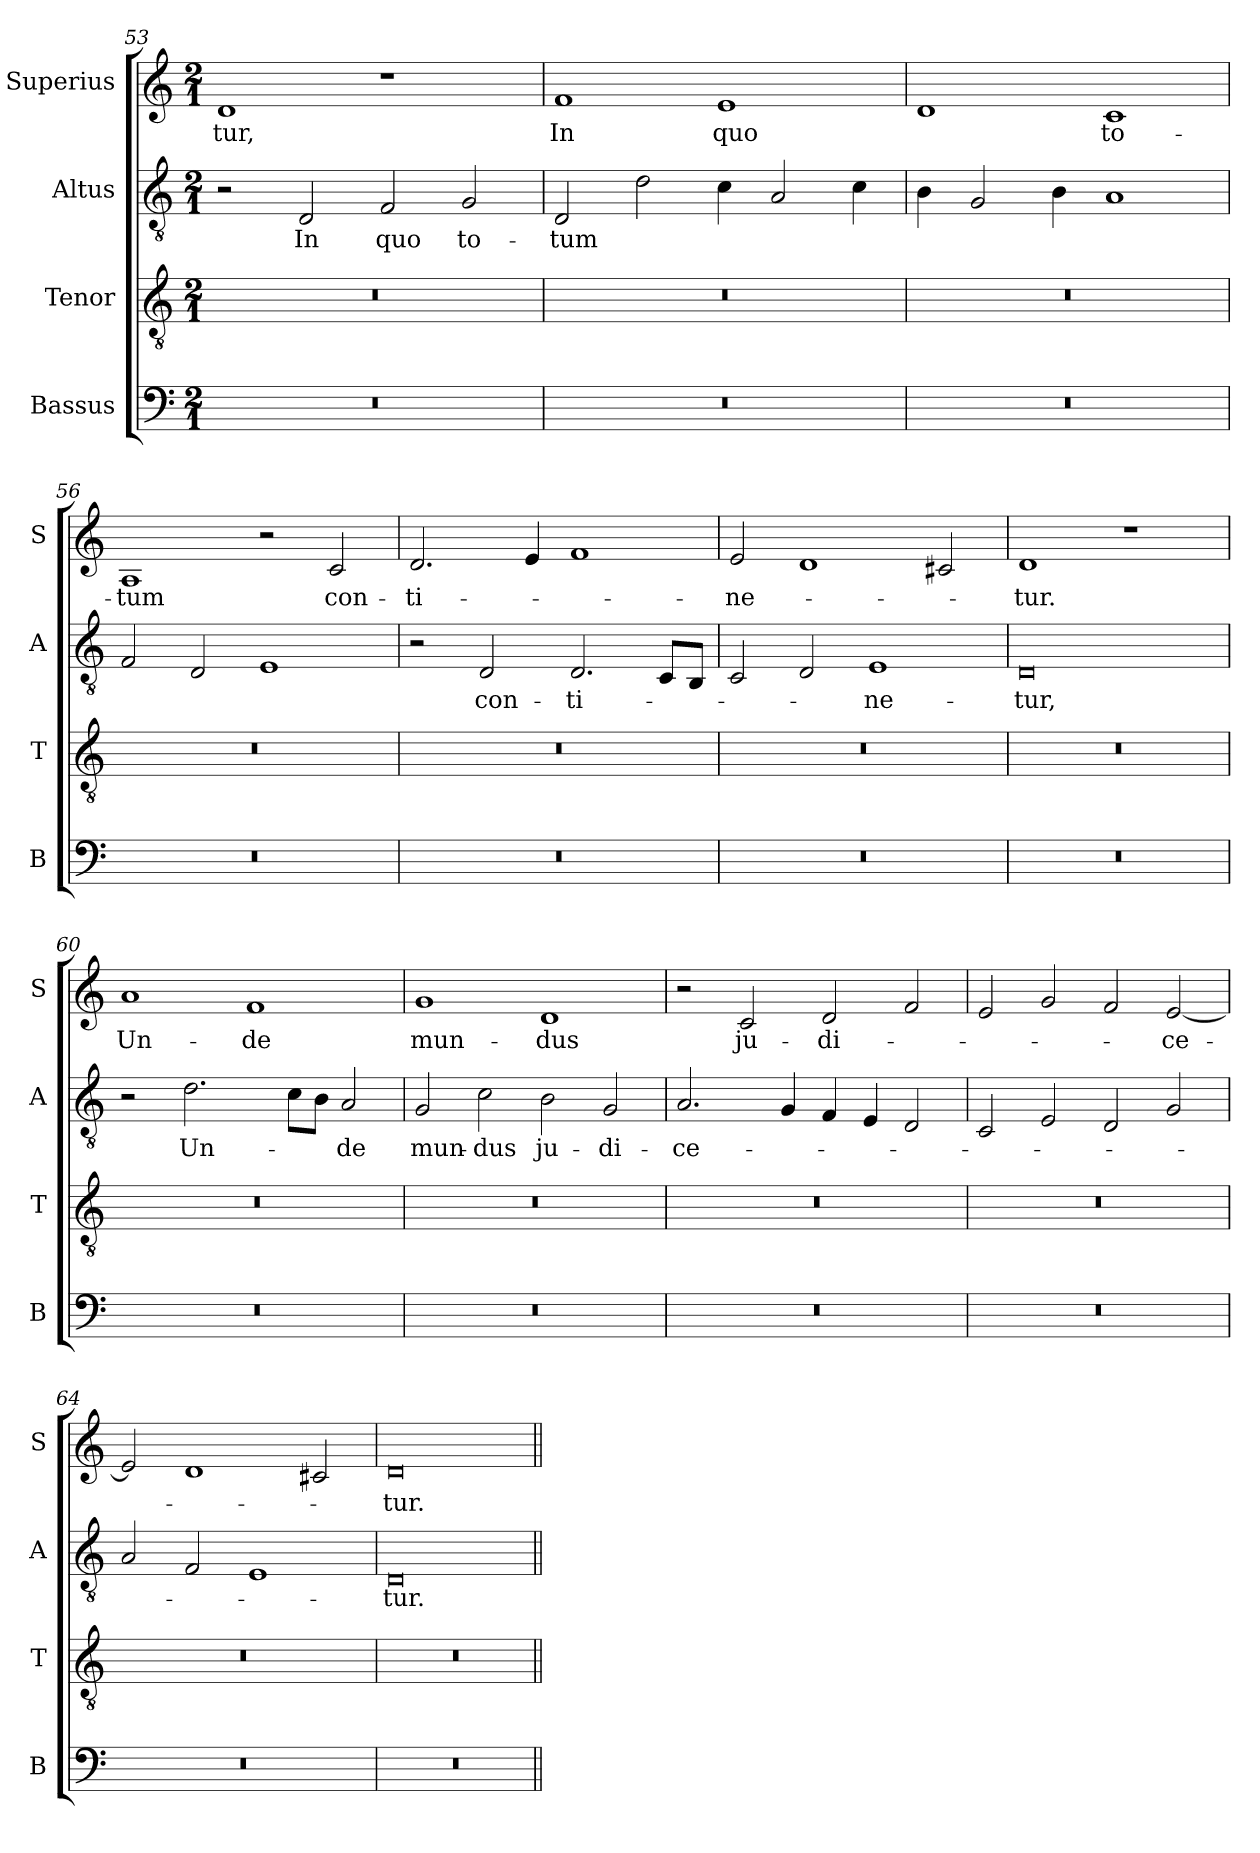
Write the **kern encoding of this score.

**kern	**kern	**kern	**text	**kern	**text
*part4	*part3	*part2	*part2	*part1	*part1
*staff4	*staff3	*staff2	*staff2	*staff1	*staff1
*I"Bassus	*I"Tenor	*I"Altus	*	*I"Superius	*
*I'B	*I'T	*I'A	*	*I'S	*
*clefF4	*clefGv2	*clefGv2	*	*clefG2	*
*k[]	*k[]	*k[]	*	*k[]	*
*M2/1	*M2/1	*M2/1	*	*M2/1	*
=53	=53	=53	=53	=53	=53
0r	0r	2r	.	1d	-tur,
.	.	2D	In	.	.
.	.	2F	quo	1r	.
.	.	2G	to-	.	.
=54	=54	=54	=54	=54	=54
0r	0r	2D	-tum	1f	In
.	.	2d	.	.	.
.	.	4c	.	1e	quo
.	.	2A	.	.	.
.	.	4c	.	.	.
=55	=55	=55	=55	=55	=55
0r	0r	4B	.	1d	.
.	.	2G	.	.	.
.	.	4B	.	.	.
.	.	1A	.	1c	to-
=56	=56	=56	=56	=56	=56
0r	0r	2F	.	1A	-tum
.	.	2D	.	.	.
.	.	1E	.	2r	.
.	.	.	.	2c	con-
=57	=57	=57	=57	=57	=57
0r	0r	2r	.	2.d	-ti-
.	.	2D	con-	.	.
.	.	.	.	4e	.
.	.	2.D	-ti-	1f	.
.	.	8CL	.	.	.
.	.	8BBJ	.	.	.
=58	=58	=58	=58	=58	=58
0r	0r	2C	.	2e	-ne-
.	.	2D	.	1d	.
.	.	1E	-ne-	.	.
.	.	.	.	2c#X	.
=59	=59	=59	=59	=59	=59
0r	0r	0D	-tur,	1d	-tur.
.	.	.	.	1r	.
=60	=60	=60	=60	=60	=60
0r	0r	2r	.	1a	Un-
.	.	2.d	Un-	.	.
.	.	.	.	1f	-de
.	.	8cL	.	.	.
.	.	8BJ	.	.	.
.	.	2A	-de	.	.
=61	=61	=61	=61	=61	=61
0r	0r	2G	mun-	1g	mun-
.	.	2c	-dus	.	.
.	.	2B	ju-	1d	-dus
.	.	2G	-di-	.	.
=62	=62	=62	=62	=62	=62
0r	0r	2.A	-ce-	2r	.
.	.	.	.	2c	ju-
.	.	4G	.	.	.
.	.	4F	.	2d	-di-
.	.	4E	.	.	.
.	.	2D	.	2f	.
=63	=63	=63	=63	=63	=63
0r	0r	2C	.	2e	.
.	.	2E	.	2g	.
.	.	2D	.	2f	.
.	.	2G	.	[2e	-ce-
=64	=64	=64	=64	=64	=64
0r	0r	2A	.	2e]	.
.	.	2F	.	1d	.
.	.	1E	.	.	.
.	.	.	.	2c#X	.
=65	=65	=65	=65	=65	=65
0r	0r	0D	-tur.	0d	-tur.
=||	=||	=||	=||	=||	=||
*-	*-	*-	*-	*-	*-
